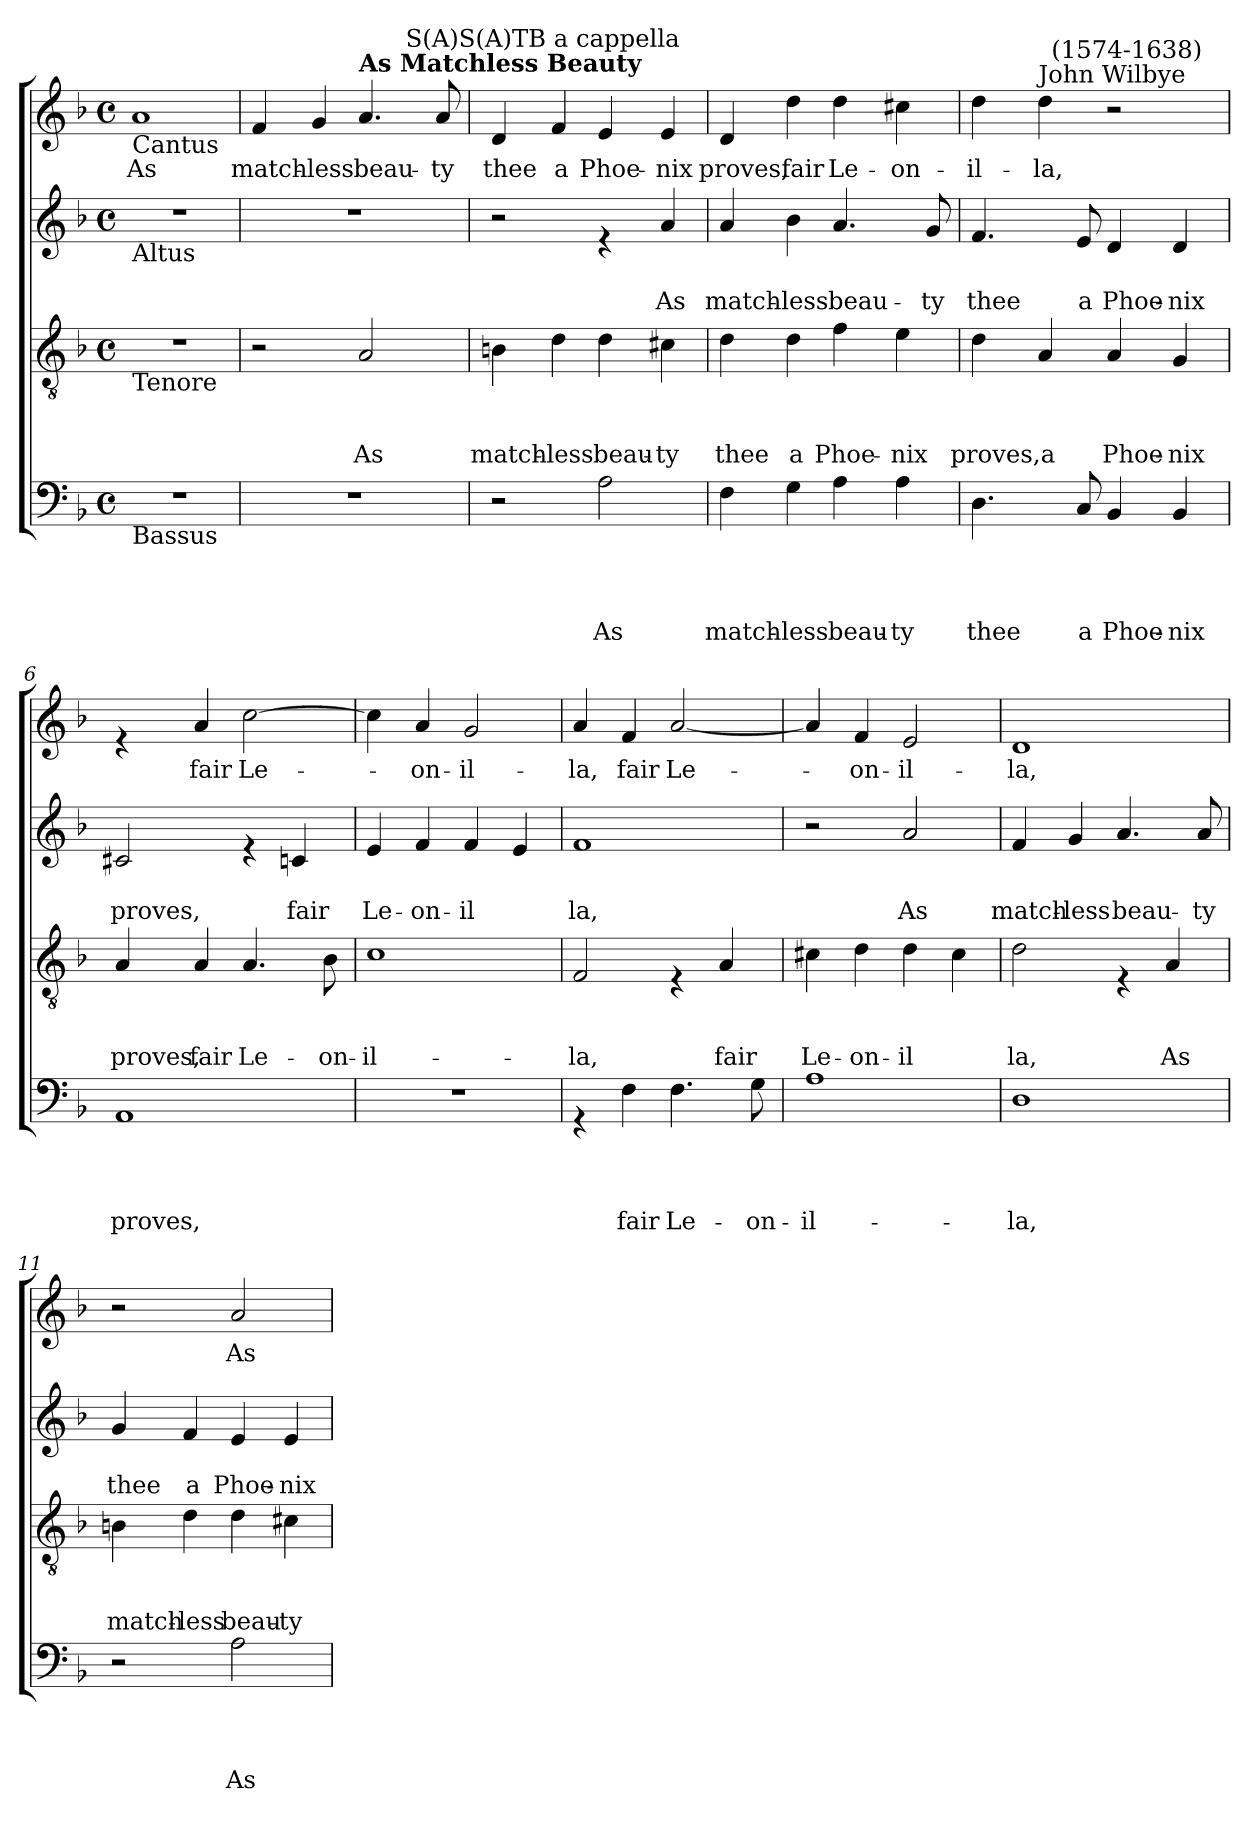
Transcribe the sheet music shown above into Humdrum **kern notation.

**kern	**text	**text	**text	**text	**kern	**text	**text	**text	**kern	**text	**text	**kern	**text
*part4	*part4	*part4	*part4	*part4	*part3	*part3	*part3	*part3	*part2	*part2	*part2	*part1	*part1
*staff4	*staff4	*staff4	*staff4	*staff4	*staff3	*staff3	*staff3	*staff3	*staff2	*staff2	*staff2	*staff1	*staff1
*clefF4	*	*	*	*	*clefGv2	*	*	*	*clefG2	*	*	*clefG2	*
*k[b-]	*	*	*	*	*k[b-]	*	*	*	*k[b-]	*	*	*k[b-]	*
*F:	*	*	*	*	*F:	*	*	*	*F:	*	*	*F:	*
*M4/4	*	*	*	*	*M4/4	*	*	*	*M4/4	*	*	*M4/4	*
*met(c)	*	*	*	*	*met(c)	*	*	*	*met(c)	*	*	*met(c)	*
=1	=1	=1	=1	=1	=1	=1	=1	=1	=1	=1	=1	=1	=1
!	!	!	!	!	!	!	!	!	!	!	!	!LO:TX:b:t=Cantus	!
!	!	!	!	!	!	!	!	!	!LO:TX:b:t=Altus	!	!	!	!
!	!	!	!	!	!LO:TX:b:t=Tenore	!	!	!	!	!	!	!	!
!LO:TX:b:t=Bassus	!	!	!	!	!	!	!	!	!	!	!	!	!
!	!	!	!	!	!	!	!	!	!	!	!	!	!LO:LY:b
1r	.	.	.	.	1r	.	.	.	1r	.	.	1a	As
=2	=2	=2	=2	=2	=2	=2	=2	=2	=2	=2	=2	=2	=2
!	!	!	!	!	!	!	!	!	!	!	!	!	!LO:LY:b
*	*	*	*	*	*	*	*	*	*	*	*	*^	*
1r	.	.	.	.	2r	.	.	.	1r	.	.	4f/	2.ryy	match-
!	!	!	!	!	!	!	!	!	!	!	!	!	!	!LO:LY:b
.	.	.	.	.	.	.	.	.	.	.	.	4g/	.	-less
!	!	!	!	!	!	!	!	!	!	!	!	!LO:TX:a:B:t=As Matchless Beauty	!	!
!	!	!	!	!	!	!	!	!LO:LY:b	!	!	!	!	!	!LO:LY:b
.	.	.	.	.	2A/	.	.	As	.	.	.	4.a/	.	beau-
!	!	!	!	!	!	!	!	!	!	!	!	!	!LO:TX:a:t=S(A)S(A)TB a cappella	!
.	.	.	.	.	.	.	.	.	.	.	.	.	4ryy	.
!	!	!	!	!	!	!	!	!	!	!	!	!	!	!LO:LY:b
.	.	.	.	.	.	.	.	.	.	.	.	8a/	.	-ty
=3	=3	=3	=3	=3	=3	=3	=3	=3	=3	=3	=3	=3	=3	=3
!	!	!	!	!	!	!	!	!LO:LY:b	!	!	!	!	!	!LO:LY:b
*	*	*	*	*	*	*	*	*	*	*	*	*v	*v	*
2r	.	.	.	.	4Bn\	.	.	match-	2r	.	.	4d/	thee
!	!	!	!	!	!	!	!	!LO:LY:b	!	!	!	!	!LO:LY:b
.	.	.	.	.	4d\	.	.	-less	.	.	.	4f/	a
!	!	!	!	!LO:LY:b	!	!	!	!LO:LY:b	!	!	!	!	!LO:LY:b
2A\	.	.	.	As	4d\	.	.	beau-	4re	.	.	4e/	Phoe-
!	!	!	!	!	!	!	!	!LO:LY:b	!	!	!LO:LY:b	!	!LO:LY:b
.	.	.	.	.	4c#X\	.	.	-ty	4a/	.	As	4e/	-nix
=4	=4	=4	=4	=4	=4	=4	=4	=4	=4	=4	=4	=4	=4
!	!	!	!	!LO:LY:b	!	!	!	!LO:LY:b	!	!	!LO:LY:b	!	!LO:LY:b
4F\	.	.	.	match-	4d\	.	.	thee	4a/	.	match-	4d/	proves,
!	!	!	!	!LO:LY:b	!	!	!	!LO:LY:b	!	!	!LO:LY:b	!	!LO:LY:b
4G\	.	.	.	-less	4d\	.	.	a	4b-\	.	-less	4dd\	fair
!	!	!	!	!LO:LY:b	!	!	!	!LO:LY:b	!	!	!LO:LY:b	!	!LO:LY:b
4A\	.	.	.	beau-	4f\	.	.	Phoe-	4.a/	.	beau-	4dd\	Le-
!	!	!	!	!LO:LY:b	!	!	!	!LO:LY:b	!	!	!	!	!LO:LY:b
4A\	.	.	.	-ty	4e\	.	.	-nix	.	.	.	4cc#X\	-on-
!	!	!	!	!	!	!	!	!	!	!	!LO:LY:b	!	!
.	.	.	.	.	.	.	.	.	8g/	.	-ty	.	.
=5	=5	=5	=5	=5	=5	=5	=5	=5	=5	=5	=5	=5	=5
!	!	!	!	!LO:LY:b	!	!	!	!LO:LY:b	!	!	!LO:LY:b	!	!LO:LY:b
*	*	*	*	*	*	*	*	*	*	*	*	*^	*
4.D\	.	.	.	thee	4d\	.	.	proves,	4.f/	.	thee	4dd\	4ryy	-il-
!	!	!	!	!	!	!	!	!	!	!	!	!LO:TX:a:t=John Wilbye	!	!
!	!	!	!	!	!	!	!	!LO:LY:b	!	!	!	!	!	!LO:LY:b
.	.	.	.	.	4A/	.	.	a	.	.	.	4dd\	32ryy	-la,
!	!	!	!	!	!	!	!	!	!	!	!	!	!LO:TX:a:t=(1574-1638)	!
.	.	.	.	.	.	.	.	.	.	.	.	.	2ryy	.
!	!	!	!	!LO:LY:b	!	!	!	!	!	!	!LO:LY:b	!	!	!
8C/	.	.	.	a	.	.	.	.	8e/	.	a	.	.	.
!	!	!	!	!LO:LY:b	!	!	!	!LO:LY:b	!	!	!LO:LY:b	!	!	!
4BB-/	.	.	.	Phoe-	4A/	.	.	Phoe-	4d/	.	Phoe-	2r	.	.
!	!	!	!	!LO:LY:b	!	!	!	!LO:LY:b	!	!	!LO:LY:b	!	!	!
4BB-/	.	.	.	-nix	4G/	.	.	-nix	4d/	.	-nix	.	.	.
.	.	.	.	.	.	.	.	.	.	.	.	.	8..ryy	.
!!LO:LB:g=z
=6	=6	=6	=6	=6	=6	=6	=6	=6	=6	=6	=6	=6	=6	=6
!	!	!	!	!LO:LY:b	!	!	!	!LO:LY:b	!	!	!LO:LY:b	!	!	!
*	*	*	*	*	*	*	*	*	*	*	*	*v	*v	*
1AA	.	.	.	proves,	4A/	.	.	proves,	2c#X/	.	proves,	4re	.
!	!	!	!	!	!	!	!	!LO:LY:b	!	!	!	!	!LO:LY:b
.	.	.	.	.	4A/	.	.	fair	.	.	.	4a/	fair
!	!	!	!	!	!	!	!	!LO:LY:b	!	!	!	!	!LO:LY:b
.	.	.	.	.	4.A/	.	.	Le-	4re	.	.	[>2cc\	Le-
!	!	!	!	!	!	!	!	!	!	!	!LO:LY:b	!	!
.	.	.	.	.	.	.	.	.	4cn/	.	fair	.	.
!	!	!	!	!	!	!	!	!LO:LY:b	!	!	!	!	!
.	.	.	.	.	8B-\	.	.	-on-	.	.	.	.	.
=7	=7	=7	=7	=7	=7	=7	=7	=7	=7	=7	=7	=7	=7
!	!	!	!	!	!	!	!	!LO:LY:b	!	!	!LO:LY:b	!	!
1r	.	.	.	.	1c	.	.	-il-	4e/	.	Le-	4cc\]	.
!	!	!	!	!	!	!	!	!	!	!	!LO:LY:b	!	!LO:LY:b
.	.	.	.	.	.	.	.	.	4f/	.	-on-	4a/	-on-
!	!	!	!	!	!	!	!	!	!	!	!LO:LY:b	!	!LO:LY:b
.	.	.	.	.	.	.	.	.	4f/	.	-il	2g/	-il-
.	.	.	.	.	.	.	.	.	4e/	.	.	.	.
=8	=8	=8	=8	=8	=8	=8	=8	=8	=8	=8	=8	=8	=8
!	!	!	!	!	!	!	!	!LO:LY:b	!	!	!LO:LY:b	!	!LO:LY:b
4rGG	.	.	.	.	2F/	.	.	-la,	1f	.	la,	4a/	-la,
!	!	!	!	!LO:LY:b	!	!	!	!	!	!	!	!	!LO:LY:b
4F\	.	.	.	fair	.	.	.	.	.	.	.	4f/	fair
!	!	!	!	!LO:LY:b	!	!	!	!	!	!	!	!	!LO:LY:b
4.F\	.	.	.	Le-	4rE	.	.	.	.	.	.	[<2a/	Le-
!	!	!	!	!	!	!	!	!LO:LY:b	!	!	!	!	!
.	.	.	.	.	4A/	.	.	fair	.	.	.	.	.
!	!	!	!	!LO:LY:b	!	!	!	!	!	!	!	!	!
8G\	.	.	.	-on-	.	.	.	.	.	.	.	.	.
=9	=9	=9	=9	=9	=9	=9	=9	=9	=9	=9	=9	=9	=9
!	!	!	!	!LO:LY:b	!	!	!	!LO:LY:b	!	!	!	!	!
1A	.	.	.	-il-	4c#X\	.	.	Le-	2r	.	.	4a/]	.
!	!	!	!	!	!	!	!	!LO:LY:b	!	!	!	!	!LO:LY:b
.	.	.	.	.	4d\	.	.	-on-	.	.	.	4f/	-on-
!	!	!	!	!	!	!	!	!LO:LY:b	!	!	!LO:LY:b	!	!LO:LY:b
.	.	.	.	.	4d\	.	.	-il	2a/	.	As	2e/	-il-
.	.	.	.	.	4c#\	.	.	.	.	.	.	.	.
=10	=10	=10	=10	=10	=10	=10	=10	=10	=10	=10	=10	=10	=10
!	!	!	!	!LO:LY:b	!	!	!	!LO:LY:b	!	!	!LO:LY:b	!	!LO:LY:b
1D	.	.	.	-la,	2d\	.	.	la,	4f/	.	match-	1d	-la,
!	!	!	!	!	!	!	!	!	!	!	!LO:LY:b	!	!
.	.	.	.	.	.	.	.	.	4g/	.	-less	.	.
!	!	!	!	!	!	!	!	!	!	!	!LO:LY:b	!	!
.	.	.	.	.	4rE	.	.	.	4.a/	.	beau-	.	.
!	!	!	!	!	!	!	!	!LO:LY:b	!	!	!	!	!
.	.	.	.	.	4A/	.	.	As	.	.	.	.	.
!	!	!	!	!	!	!	!	!	!	!	!LO:LY:b	!	!
.	.	.	.	.	.	.	.	.	8a/	.	-ty	.	.
!!LO:LB:g=z
=11	=11	=11	=11	=11	=11	=11	=11	=11	=11	=11	=11	=11	=11
!	!	!	!	!	!	!	!	!LO:LY:b	!	!	!LO:LY:b	!	!
2r	.	.	.	.	4Bn\	.	.	match-	4g/	.	thee	2r	.
!	!	!	!	!	!	!	!	!LO:LY:b	!	!	!LO:LY:b	!	!
.	.	.	.	.	4d\	.	.	-less	4f/	.	a	.	.
!	!	!	!	!LO:LY:b	!	!	!	!LO:LY:b	!	!	!LO:LY:b	!	!LO:LY:b
2A\	.	.	.	As	4d\	.	.	beau-	4e/	.	Phoe-	2a/	As
!	!	!	!	!	!	!	!	!LO:LY:b	!	!	!LO:LY:b	!	!
.	.	.	.	.	4c#X\	.	.	-ty	4e/	.	-nix	.	.
=	=	=	=	=	=	=	=	=	=	=	=	=	=
*-	*-	*-	*-	*-	*-	*-	*-	*-	*-	*-	*-	*-	*-
